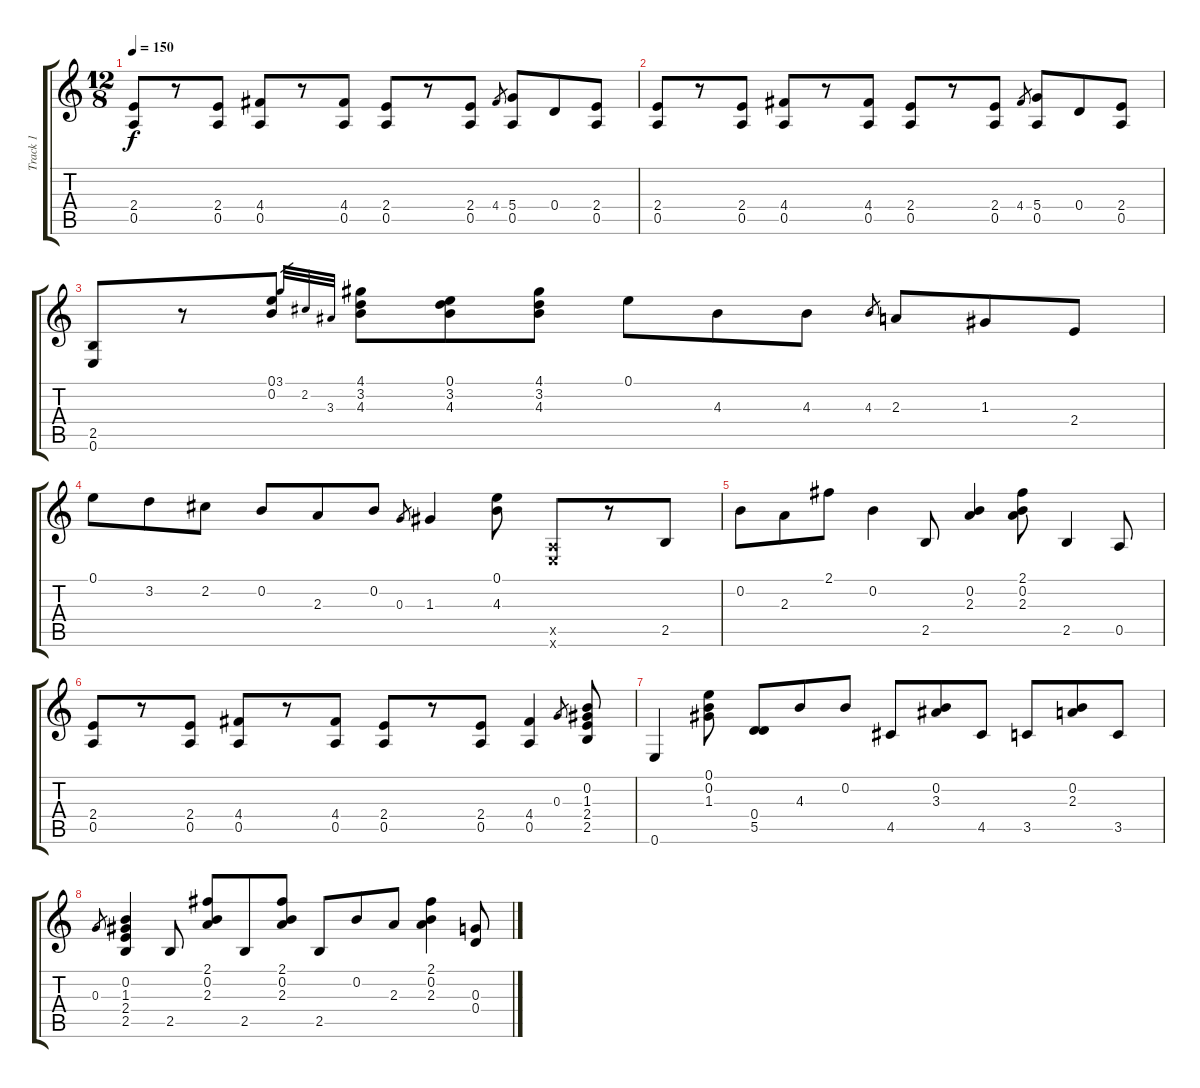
\track ("Track 1" "Track 1") {instrument acousticguitarnylon}
\staff {score tabs}
\tuning (E4 B3 G3 D3 A2 E2) {hide}
\ts (12 8)
\tempo 150
\clef g2
\ks c
(2.4 0.5).8{dy f} r.8 (2.4 0.5).8 (4.4 0.5).8 r.8 (4.4 0.5).8 (2.4 0.5).8 r.8 (2.4 0.5).8 4.4.8{gr} (5.4 0.5).8 0.4.8 (2.4 0.5).8 |
(2.4 0.5).8 r.8 (2.4 0.5).8 (4.4 0.5).8 r.8 (4.4 0.5).8 (2.4 0.5).8 r.8 (2.4 0.5).8 4.4.8{gr} (5.4 0.5).8 0.4.8 (2.4 0.5).8 |
(2.5 0.6).8 r.8 (0.1 0.2).8 3.1.32{gr} 2.2.32{gr} 3.3.32{gr} (4.1 3.2 4.3).8 (0.1 3.2 4.3).8 (4.1 3.2 4.3).8 0.1.8 4.3.8 4.3.8 4.3.8{gr} 2.3.8 1.3.8 2.4.8 |
0.1.8 3.2.8 2.2.8 0.2.8 2.3.8 0.2.8 0.3.8{gr} 1.3.4 (0.1 4.3).8 (0.5{x} 0.6{x}).8 r.8 2.5.8 |
0.2.8 2.3.8 2.1.8 0.2.4 2.5.8 (0.2 2.3).4 (2.1 0.2 2.3).8 2.5.4 0.5.8 |
(2.4 0.5).8 r.8 (2.4 0.5).8 (4.4 0.5).8 r.8 (4.4 0.5).8 (2.4 0.5).8 r.8 (2.4 0.5).8 (4.4 0.5).4 0.3.8{gr} (0.2 1.3 2.4 2.5).8 |
0.6.4 (0.1 0.2 1.3).8 (0.4 5.5).8 4.3.8 0.2.8 4.5.8 (0.2 3.3).8 4.5.8 3.5.8 (0.2 2.3).8 3.5.8 |
0.3.8{gr} (0.2 1.3 2.4 2.5).4 2.5.8 (2.1 0.2 2.3).8 2.5.8 (2.1 0.2 2.3).8 2.5.8 0.2.8 2.3.8 (2.1 0.2 2.3).4 (0.3 0.4).8
